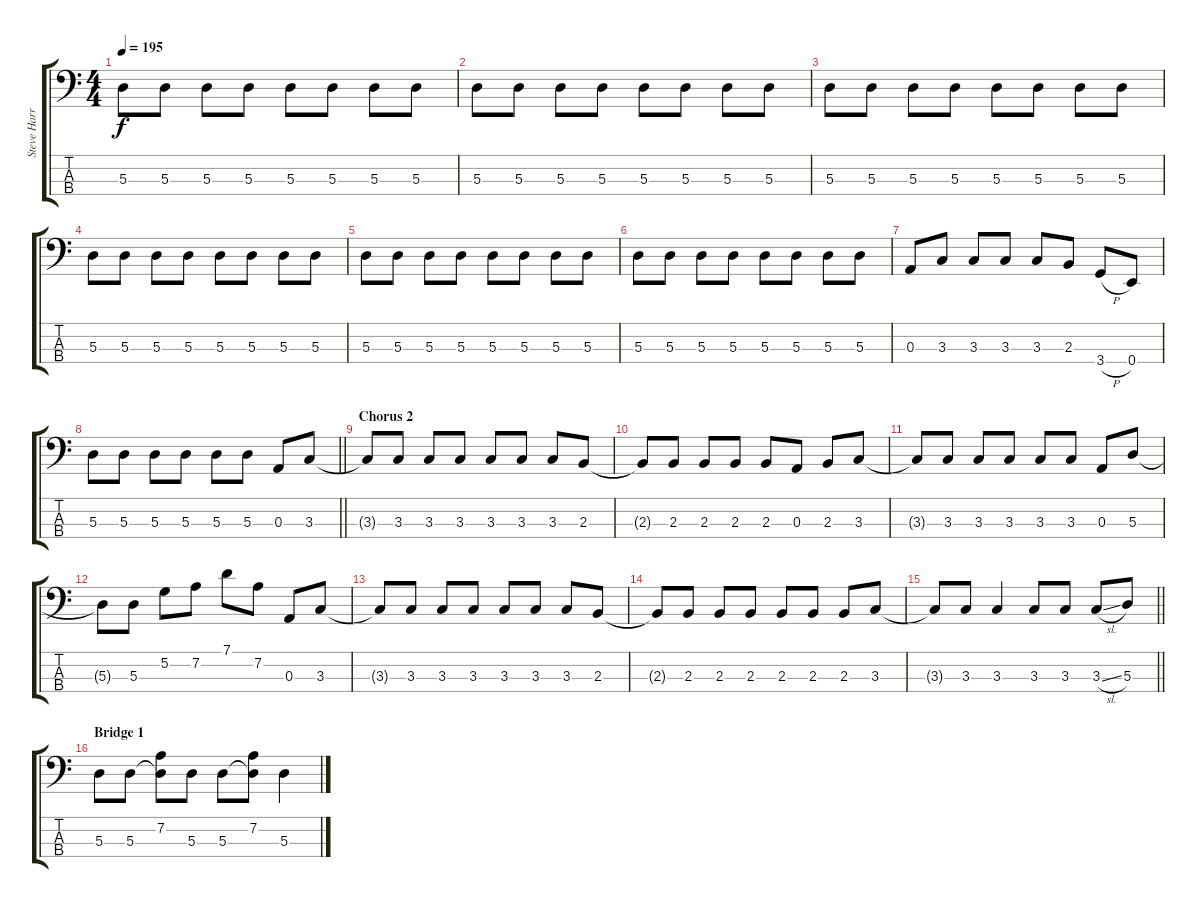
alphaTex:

\track ("Steve Harris" "Steve Harr") {instrument electricbassfinger}
\staff {score tabs}
\tuning (G2 D2 A1 E1) {hide}
\ts (4 4)
\tempo 195
\clef f4
\ks c
5.3.8{dy f} 5.3.8 5.3.8 5.3.8 5.3.8 5.3.8 5.3.8 5.3.8 |
5.3.8 5.3.8 5.3.8 5.3.8 5.3.8 5.3.8 5.3.8 5.3.8 |
5.3.8 5.3.8 5.3.8 5.3.8 5.3.8 5.3.8 5.3.8 5.3.8 |
5.3.8 5.3.8 5.3.8 5.3.8 5.3.8 5.3.8 5.3.8 5.3.8 |
5.3.8 5.3.8 5.3.8 5.3.8 5.3.8 5.3.8 5.3.8 5.3.8 |
5.3.8 5.3.8 5.3.8 5.3.8 5.3.8 5.3.8 5.3.8 5.3.8 |
0.3.8 3.3.8 3.3.8 3.3.8 3.3.8 2.3.8 3.4{h}.8 0.4.8 |
\barLineRight lightlight
5.3.8 5.3.8 5.3.8 5.3.8 5.3.8 5.3.8 0.3.8 3.3.8 |
\section ("" "Chorus 2")
3.3{t}.8 3.3.8 3.3.8 3.3.8 3.3.8 3.3.8 3.3.8 2.3.8 |
2.3{t}.8 2.3.8 2.3.8 2.3.8 2.3.8 0.3.8 2.3.8 3.3.8 |
3.3{t}.8 3.3.8 3.3.8 3.3.8 3.3.8 3.3.8 0.3.8 5.3.8 |
5.3{t}.8 5.3.8 5.2.8 7.2.8 7.1.8 7.2.8 0.3.8 3.3.8 |
3.3{t}.8 3.3.8 3.3.8 3.3.8 3.3.8 3.3.8 3.3.8 2.3.8 |
2.3{t}.8 2.3.8 2.3.8 2.3.8 2.3.8 2.3.8 2.3.8 3.3.8 |
\barLineRight lightlight
3.3{t}.8 3.3.8 3.3.4 3.3.8 3.3.8 3.3{sl}.8 5.3.8 |
\section ("" "Bridge 1")
5.3.8 5.3.8 (7.2 5.3{t}).8 5.3.8 5.3.8 (7.2 5.3{t}).8 5.3.4
